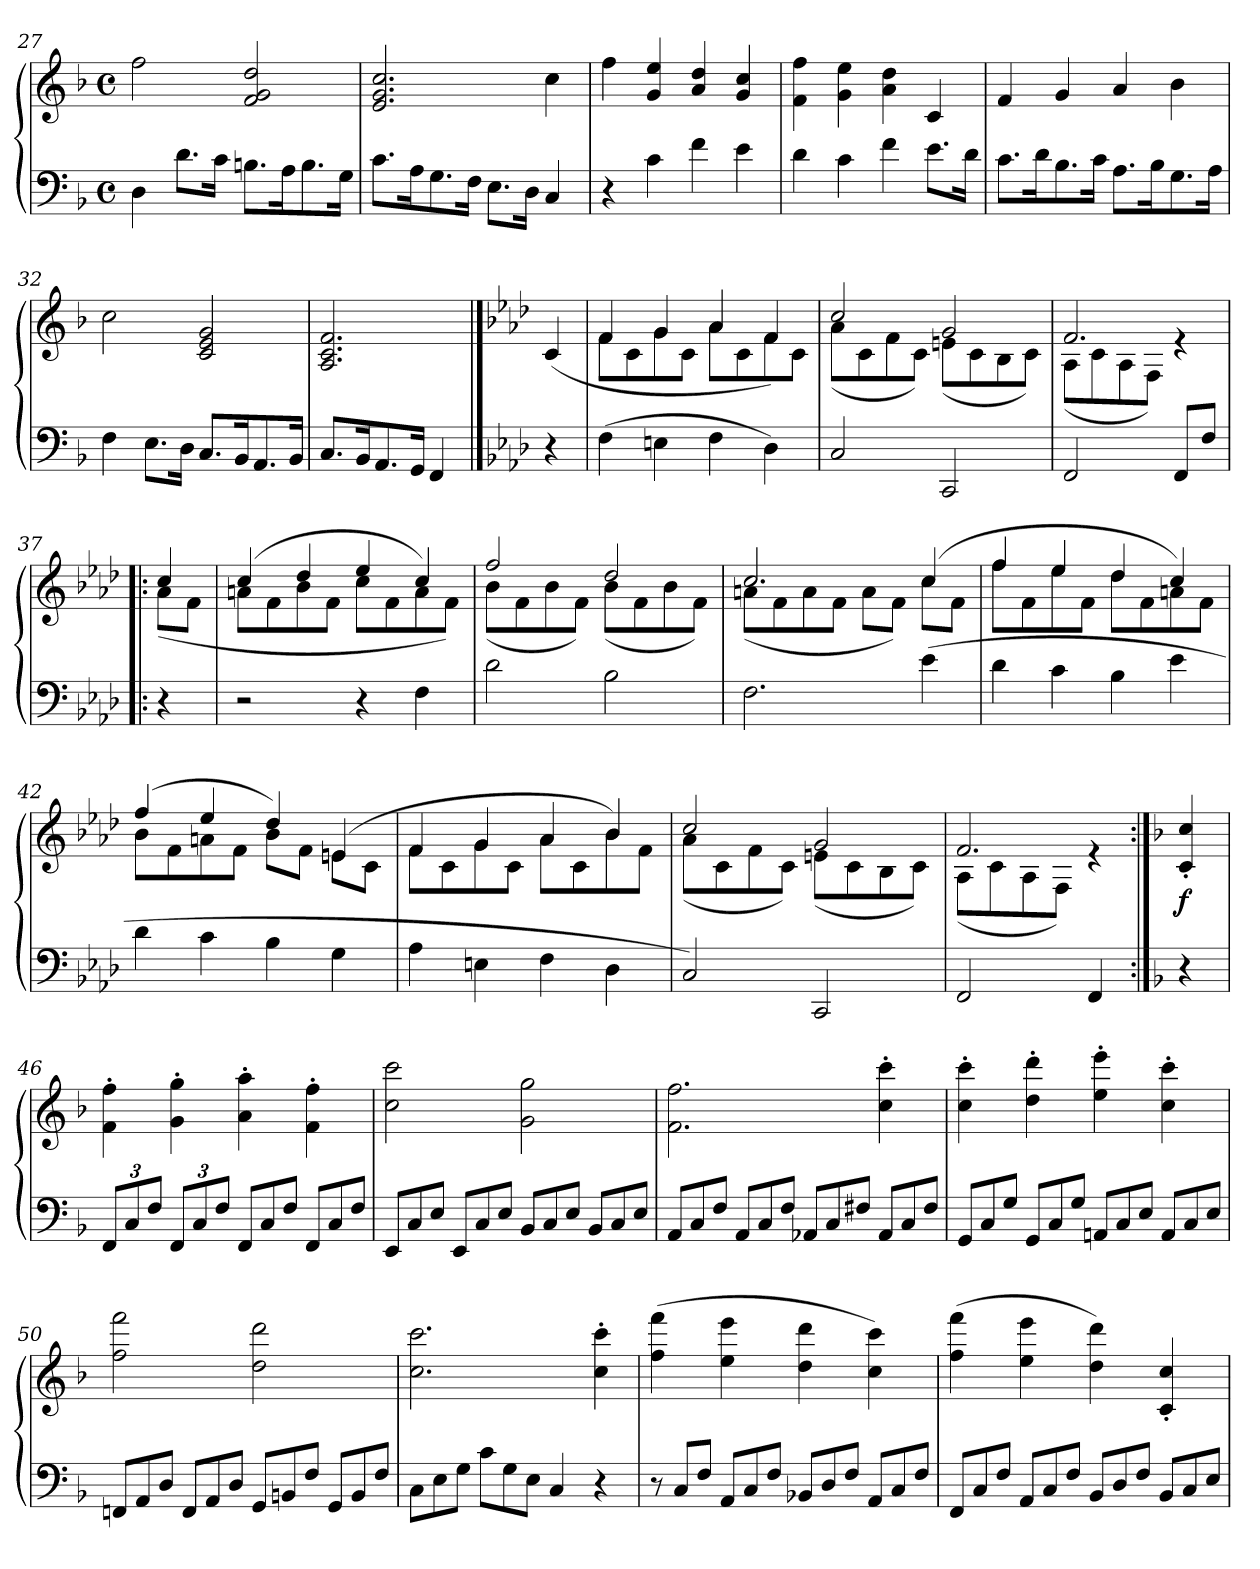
**kern	**kern	**dynam
*part1	*part1	*part1
*staff2	*staff1	*staff1/2
*clefF4	*clefG2	*
*k[b-]	*k[b-]	*
*M4/4	*M4/4	*
*met(c)	*met(c)	*
=27	=27	=27
4D\	2ff\	.
8.d\L	.	.
16c\Jk	.	.
8.Bn\L	2f/ 2g/ 2dd/	.
16A\k	.	.
8.B\	.	.
16G\Jk	.	.
=28	=28	=28
8.c\L	2.e/ 2.g/ 2.cc/	.
16A\k	.	.
8.G\	.	.
16F\Jk	.	.
8.E\L	.	.
16D\Jk	.	.
4C/	4cc\	.
=29	=29	=29
4r	4ff\	.
4c\	4g/ 4ee/	.
4f\	4a/ 4dd/	.
4e\	4g/ 4cc/	.
!!LO:LB:g=z
=30	=30	=30
4d\	4f\ 4ff\	.
4c\	4g\ 4ee\	.
4f\	4a\ 4dd\	.
8.e\L	4c/	.
16d\Jk	.	.
=31	=31	=31
8.c\L	4f/	.
16d\k	.	.
8.B-\	4g/	.
16c\Jk	.	.
8.A\L	4a/	.
16B-\k	.	.
8.G\	4b-\	.
16A\Jk	.	.
=32	=32	=32
4F\	2cc\	.
8.E\L	.	.
16D\Jk	.	.
8.C/L	2c/ 2e/ 2g/	.
16BB-/k	.	.
8.AA/	.	.
16BB-/Jk	.	.
=33	=33	=33
8.C/L	2.A/ 2.c/ 2.f/	.
16BB-/k	.	.
8.AA/	.	.
16GG/Jk	.	.
4FF/	.	.
==33	==33	==33
*k[b-e-a-d-]	*k[b-e-a-d-]	*
!	!	!LO:DY:t=sempre %s e ligato
!	!	!LO:DY:n=1:a
4r	(>4c/	p Minore.
=34	=34	=34
*	*^	*
(>4F\	4f/	8f\L	.
.	.	8c\	.
4En\	4g/	8g\	.
.	.	8c\J	.
4F\	4a-/	8a-\L	.
.	.	8c\	.
4D-\)	4f/)	8f\	.
.	.	8c\J	.
=35	=35	=35	=35
2C/	2cc/	(<8a-\L	.
.	.	8c\	.
.	.	8f\	.
.	.	8c\J)	.
2CC/	2g/	(<8en\L	.
.	.	8c\	.
.	.	8B-\	.
.	.	8c\J)	.
=36	=36	=36	=36
2FF/	2.f/	(<8A-\L	.
.	.	8c\	.
.	.	8A-\	.
.	.	8F\J)	.
8FF/L	.	4rd	.
8F/J	.	.	.
!!LO:LB:g=z	!!
=37!|:	=37!|:	=37!|:	=37!|:
4r	4cc/	(<8a-\L	.
.	.	8f\J	.
=38	=38	=38	=38
2r	(>4cc/	8an\L	.
.	.	8f\	.
.	4dd-/	8b-\	.
.	.	8f\J	.
4r	4ee-/	8cc\L	.
.	.	8f\	.
4F\	4cc/)	8a\	.
.	.	8f\J)	.
=39	=39	=39	=39
2d-\	2ff/	(<8b-\L	.
.	.	8f\	.
.	.	8b-\	.
.	.	8f\J)	.
2B-\	2dd-/	(<8b-\L	.
.	.	8f\	.
.	.	8b-\	.
.	.	8f\J)	.
=40	=40	=40	=40
2.F\	2.cc/	(<8an\L	.
.	.	8f\	.
.	.	8a\	.
.	.	8f\J	.
.	.	8a\L	.
.	.	8f\J)	.
(>4e-\	(>4cc/	8cc\L	.
.	.	8f\J	.
=41	=41	=41	=41
4d-\	4ff/	8ff\L	.
.	.	8f\	.
4c\	4ee-/	8ee-\	.
.	.	8f\J	.
4B-\	4dd-/	8dd-\L	.
.	.	8f\	.
4e-\	4cc/)	8an\	.
.	.	8f\J	.
=42	=42	=42	=42
4d-\	(>4ff/	8b-\L	.
.	.	8f\	.
4c\	4ee-/	8an\	.
.	.	8f\J	.
4B-\	4dd-/)	8b-\L	.
.	.	8f\J	.
4G\	(>4en/	8en\L	.
.	.	8c\J	.
=43	=43	=43	=43
4A-\	4f/	8f\L	.
.	.	8c\	.
4En\	4g/	8g\	.
.	.	8c\J	.
4F\	4a-/	8a-\L	.
.	.	8c\	.
4D-\	4b-/)	8b-\	.
.	.	8f\J	.
=44	=44	=44	=44
2C/)	2cc/	(<8a-\L	.
.	.	8c\	.
.	.	8f\	.
.	.	8c\J)	.
2CC/	2g/	(<8en\L	.
.	.	8c\	.
.	.	8B-\	.
.	.	8c\J)	.
=45	=45	=45	=45
2FF/	2.f/	(<8A-\L	.
.	.	8c\	.
.	.	8A-\	.
.	.	8F\J)	.
4FF/	.	4rd	.
*	*v	*v	*
!!LO:PB:g=z
=45:|!	=45:|!	=45:|!
*k[b-]	*k[b-]	*
4r	4c'/ 4cc'/	f
=46	=46	=46
*Xbrackettup	*	*
12FF/L	4f'\ 4ff'\	.
12C/	.	.
12F/J	.	.
12FF/L	4g'\ 4gg'\	.
12C/	.	.
12F/J	.	.
*Xtuplet	*	*
12FF/L	4a'\ 4aa'\	.
12C/	.	.
12F/J	.	.
12FF/L	4f'\ 4ff'\	.
12C/	.	.
12F/J	.	.
=47	=47	=47
12EE/L	2cc\ 2ccc\	.
12C/	.	.
12E/J	.	.
12EE/L	.	.
12C/	.	.
12E/J	.	.
12BB-/L	2g\ 2gg\	.
12C/	.	.
12E/J	.	.
12BB-/L	.	.
12C/	.	.
12E/J	.	.
=48	=48	=48
12AA/L	2.f\ 2.ff\	.
12C/	.	.
12F/J	.	.
12AA/L	.	.
12C/	.	.
12F/J	.	.
12AA-X/L	.	.
12C/	.	.
12F#X/J	.	.
12AA-/L	4cc'\ 4ccc'\	.
12C/	.	.
12F#/J	.	.
=49	=49	=49
12GG/L	4cc'\ 4ccc'\	.
12C/	.	.
12G/J	.	.
12GG/L	4dd'\ 4ddd'\	.
12C/	.	.
12G/J	.	.
12AAn/L	4ee'\ 4eee'\	.
12C/	.	.
12E/J	.	.
12AA/L	4cc'\ 4ccc'\	.
12C/	.	.
12E/J	.	.
!!LO:LB:g=z
=50	=50	=50
12FFn/L	2ff\ 2fff\	.
12AA/	.	.
12D/J	.	.
12FF/L	.	.
12AA/	.	.
12D/J	.	.
12GG/L	2dd\ 2ddd\	.
12BBn/	.	.
12F/J	.	.
12GG/L	.	.
12BB/	.	.
12F/J	.	.
=51	=51	=51
12C\L	2.cc\ 2.ccc\	.
12E\	.	.
12G\J	.	.
12c\L	.	.
12G\	.	.
12E\J	.	.
4C/	.	.
4r	4cc'\ 4ccc'\	.
=52	=52	=52
12r	(>4ff\ 4fff\	.
12C/L	.	.
12F/J	.	.
12AA/L	4ee\ 4eee\	.
12C/	.	.
12F/J	.	.
12BB-X/L	4dd\ 4ddd\	.
12D/	.	.
12F/J	.	.
12AA/L	4cc\ 4ccc\)	.
12C/	.	.
12F/J	.	.
=53	=53	=53
12FF/L	(>4ff\ 4fff\	.
12C/	.	.
12F/J	.	.
12AA/L	4ee\ 4eee\	.
12C/	.	.
12F/J	.	.
12BB-/L	4dd\ 4ddd\)	.
12D/	.	.
12F/J	.	.
12BB-/L	4c'/ 4cc'/	.
12C/	.	.
12E/J	.	.
=	=	=
*-	*-	*-
